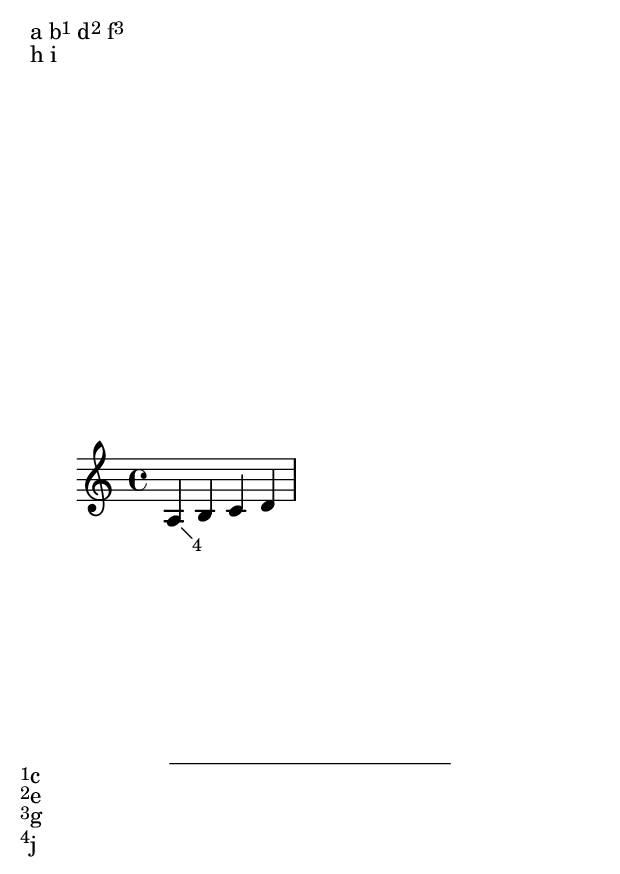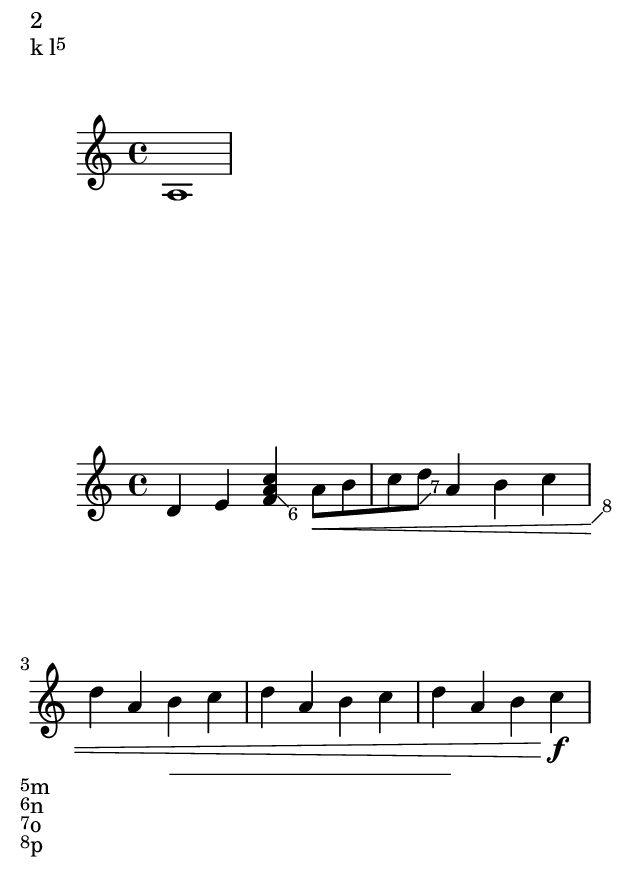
\version "2.23.4"
\header {
  texidoc = "This is an example of automatic footnote numbering
where the number is not reset on each page.  It uses the default
numbering function, which assigns numbers starting at 1 to successive
footnotes.
"
}

#(define (make-footnote-numbering-assertion-function n)
  (lambda (x)
    (if (not (= n x))
      (ly:error (G_ "Expecting number ~a, got ~a") n x))))

#(define (simultaneous-footnote-numbering-assertion-function x y)
  (lambda (grob)
    (let ((n (if (grob::has-interface (ly:grob-parent grob Y)
                                      'beam-interface)
                 x
                 y)))
      (lambda (x)
        (if (not (= n x))
          (ly:error (G_ "Expecting number ~a, got ~a") n x))))))

\paper {
  reset-footnotes-on-new-page = ##f
}

#(set-default-paper-size "a6")
\book {

\markup {
  a \auto-footnote b c
  \auto-footnote d e
  \auto-footnote f g
}

\markup { h i }

\relative c' {
  \once \override Score.Footnote.numbering-assertion-function =
    #(lambda (grob) (make-footnote-numbering-assertion-function 3))
  \footnote #'(1 . -1) \markup { j } NoteHead
  a b c d
}

\pageBreak

\markup { k \auto-footnote l m }

\relative { a1 }

\relative {
  d'4 e
  \once \override Score.Footnote.numbering-assertion-function =
    #(lambda (grob) (make-footnote-numbering-assertion-function 5))
  < f \footnote #'(1 . -1) \markup { n } a c >
  \once \override Score.Footnote.numbering-assertion-function =
    #(simultaneous-footnote-numbering-assertion-function 6 7)
  a8-\footnote #'(1 . 1) \markup { p } \<
  -\footnote #'(1 . 1) \markup { o } [ b c d ] a4 b c |
  d a b c |
  d a b c |
  d a b c\f |
}}
